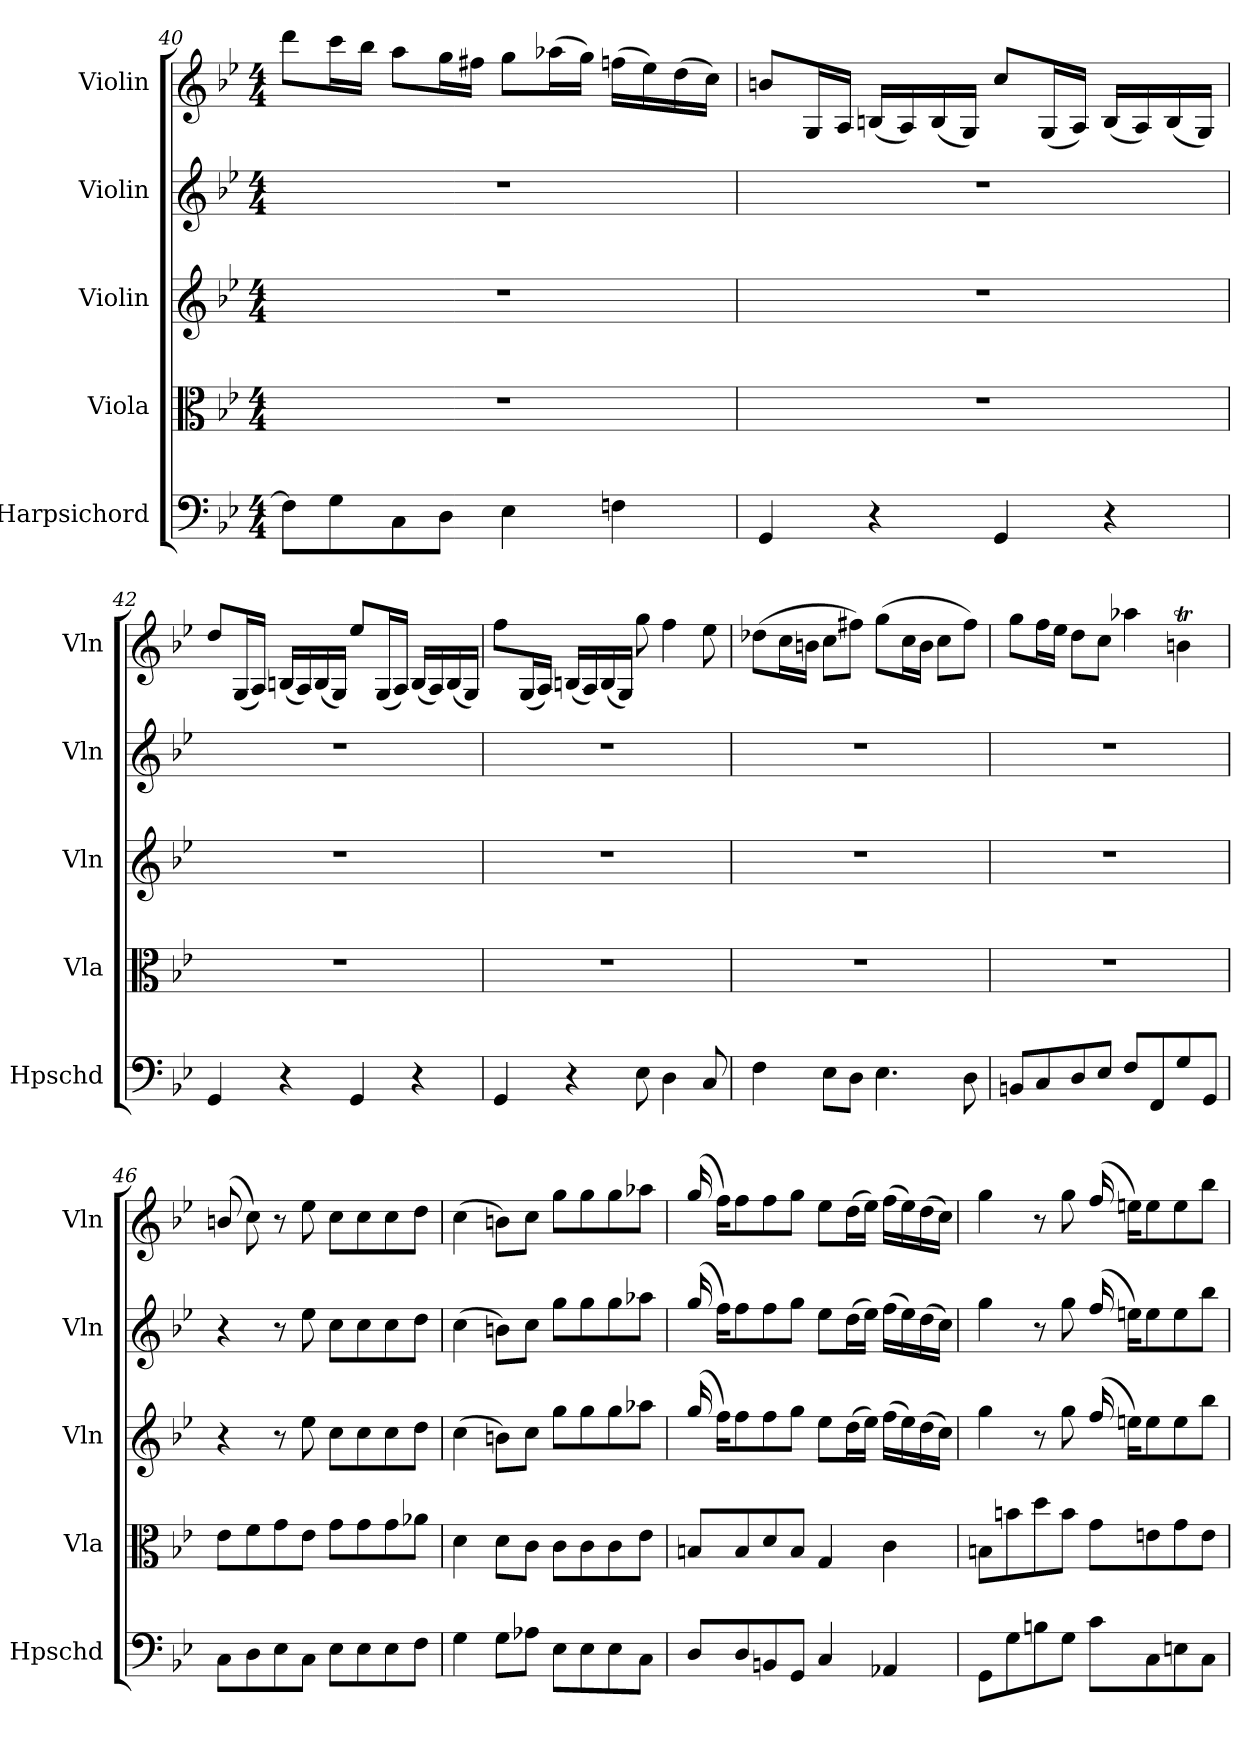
**kern	**kern	**kern	**kern	**kern
*part5	*part4	*part3	*part2	*part1
*staff5	*staff4	*staff3	*staff2	*staff1
*I"Harpsichord	*I"Viola	*I"Violin	*I"Violin	*I"Violin
*I'Hpschd	*I'Vla	*I'Vln	*I'Vln	*I'Vln
*clefF4	*clefC3	*clefG2	*clefG2	*clefG2
*k[b-e-]	*k[b-e-]	*k[b-e-]	*k[b-e-]	*k[b-e-]
*g:	*g:	*g:	*g:	*g:
*M4/4	*M4/4	*M4/4	*M4/4	*M4/4
=40	=40	=40	=40	=40
8F#\L]	1r	1r	1r	8ddd\L
8G\	.	.	.	16ccc\L
.	.	.	.	16bb-\JJ
8C\	.	.	.	8aa\L
8D\J	.	.	.	16gg\L
.	.	.	.	16ff#X\JJ
4E-\	.	.	.	8gg\L
.	.	.	.	(16aa-X\L
.	.	.	.	16gg\JJ)
4Fn\	.	.	.	(16ffn\LL
.	.	.	.	16ee-\)
.	.	.	.	(16dd\
.	.	.	.	16cc\JJ)
=41	=41	=41	=41	=41
4GG/	1r	1r	1r	8bn/L
.	.	.	.	16G/L
.	.	.	.	16A/JJ
4r	.	.	.	(16Bn/LL
.	.	.	.	16A/)
.	.	.	.	(16B/
.	.	.	.	16G/JJ)
4GG/	.	.	.	8cc/L
.	.	.	.	(16G/L
.	.	.	.	16A/JJ)
4r	.	.	.	(16B/LL
.	.	.	.	16A/)
.	.	.	.	(16B/
.	.	.	.	16G/JJ)
=42	=42	=42	=42	=42
4GG/	1r	1r	1r	8dd\L
.	.	.	.	(16G/L
.	.	.	.	16A/JJ)
4r	.	.	.	(16Bn/LL
.	.	.	.	16A/)
.	.	.	.	(16B/
.	.	.	.	16G/JJ)
4GG/	.	.	.	8ee-\L
.	.	.	.	(16G/L
.	.	.	.	16A/JJ)
4r	.	.	.	(16B/LL
.	.	.	.	16A/)
.	.	.	.	(16B/
.	.	.	.	16G/JJ)
=43	=43	=43	=43	=43
4GG/	1r	1r	1r	8ff\L
.	.	.	.	(16G/L
.	.	.	.	16A/JJ)
4r	.	.	.	(16Bn/LL
.	.	.	.	16A/)
.	.	.	.	(16B/
.	.	.	.	16G/JJ)
8E-\	.	.	.	8gg\
4D\	.	.	.	4ff\
8C/	.	.	.	8ee-\
=44	=44	=44	=44	=44
4F\	1r	1r	1r	(8dd-X\L
.	.	.	.	16cc\L
.	.	.	.	16bn\JJ
8E-\L	.	.	.	8cc\L
8D\J	.	.	.	8ff#X\J)
4.E-\	.	.	.	(8gg\L
.	.	.	.	16cc\L
.	.	.	.	16b\JJ
.	.	.	.	8cc\L
8D\	.	.	.	8ff#\J)
=45	=45	=45	=45	=45
8BBn/L	1r	1r	1r	8gg\L
8C/	.	.	.	16ff\L
.	.	.	.	16ee-\JJ
8D/	.	.	.	8dd\L
8E-/J	.	.	.	8cc\J
8F/L	.	.	.	4aa-X\
8FF/	.	.	.	.
8G/	.	.	.	4bnt\
8GG/J	.	.	.	.
=46	=46	=46	=46	=46
8C\L	8e-\L	4r	4r	(8bn/
8D\	8f\	.	.	8cc\)
8E-\	8g\	8r	8r	8r
8C\J	8e-\J	8ee-\	8ee-\	8ee-\
8E-\L	8g\L	8cc\L	8cc\L	8cc\L
8E-\	8g\	8cc\	8cc\	8cc\
8E-\	8g\	8cc\	8cc\	8cc\
8F\J	8a-X\J	8dd\J	8dd\J	8dd\J
=47	=47	=47	=47	=47
4G\	4d\	(4cc\	(4cc\	(4cc\
8G\L	8d\L	8bn\L)	8bn\L)	8bn\L)
8A-X\J	8c\J	8cc\J	8cc\J	8cc\J
8E-\L	8c\L	8gg\L	8gg\L	8gg\L
8E-\	8c\	8gg\	8gg\	8gg\
8E-\	8c\	8gg\	8gg\	8gg\
8C\J	8e-\J	8aa-X\J	8aa-X\J	8aa-X\J
=48	=48	=48	=48	=48
8D/L	8Bn/L	(16gg/	(16gg/	(16gg/
.	.	16ff\KL)	16ff\KL)	16ff\KL)
8D/	8B/	8ff\	8ff\	8ff\
8BBn/	8d/	8ff\	8ff\	8ff\
8GG/J	8B/J	8gg\J	8gg\J	8gg\J
4C/	4G/	8ee-\L	8ee-\L	8ee-\L
.	.	(16dd\L	(16dd\L	(16dd\L
.	.	16ee-\JJ)	16ee-\JJ)	16ee-\JJ)
4AA-X/	4c\	(16ff\LL	(16ff\LL	(16ff\LL
.	.	16ee-\)	16ee-\)	16ee-\)
.	.	(16dd\	(16dd\	(16dd\
.	.	16cc\JJ)	16cc\JJ)	16cc\JJ)
=49	=49	=49	=49	=49
8GG\L	8Bn\L	4gg\	4gg\	4gg\
8G\	8bn\	.	.	.
8Bn\	8dd\	8r	8r	8r
8G\J	8b\J	8gg\	8gg\	8gg\
8c\L	8g\L	(16ff/	(16ff/	(16ff/
.	.	16een\KL)	16een\KL)	16een\KL)
8C\	8en\	8ee\	8ee\	8ee\
8En\	8g\	8ee\	8ee\	8ee\
8C\J	8e\J	8bb-\J	8bb-\J	8bb-\J
=	=	=	=	=
*-	*-	*-	*-	*-
